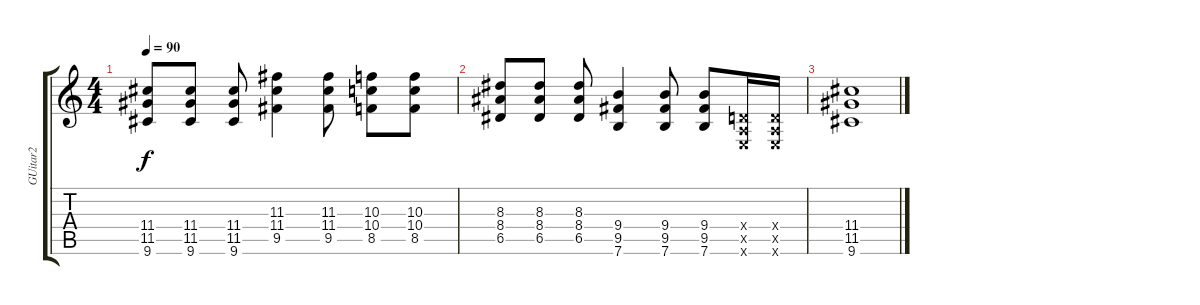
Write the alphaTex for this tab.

\track ("GUitar2" "GUitar2") {instrument overdrivenguitar}
\staff {score tabs}
\tuning (E4 B3 G3 D3 A2 E2) {hide}
\ts (4 4)
\tempo 90
\clef g2
\ks c
(11.4 11.5 9.6).8{dy f} (11.4 11.5 9.6).8 (11.4 11.5 9.6).8 (11.3 11.4 9.5).4 (11.3 11.4 9.5).8 (10.3 10.4 8.5).8 (10.3 10.4 8.5).8 |
(8.3 8.4 6.5).8 (8.3 8.4 6.5).8 (8.3 8.4 6.5).8 (9.4 9.5 7.6).4 (9.4 9.5 7.6).8 (9.4 9.5 7.6).8 (0.4{x} 0.5{x} 0.6{x}).16 (0.4{x} 0.5{x} 0.6{x}).16 |
(11.4 11.5 9.6).1
